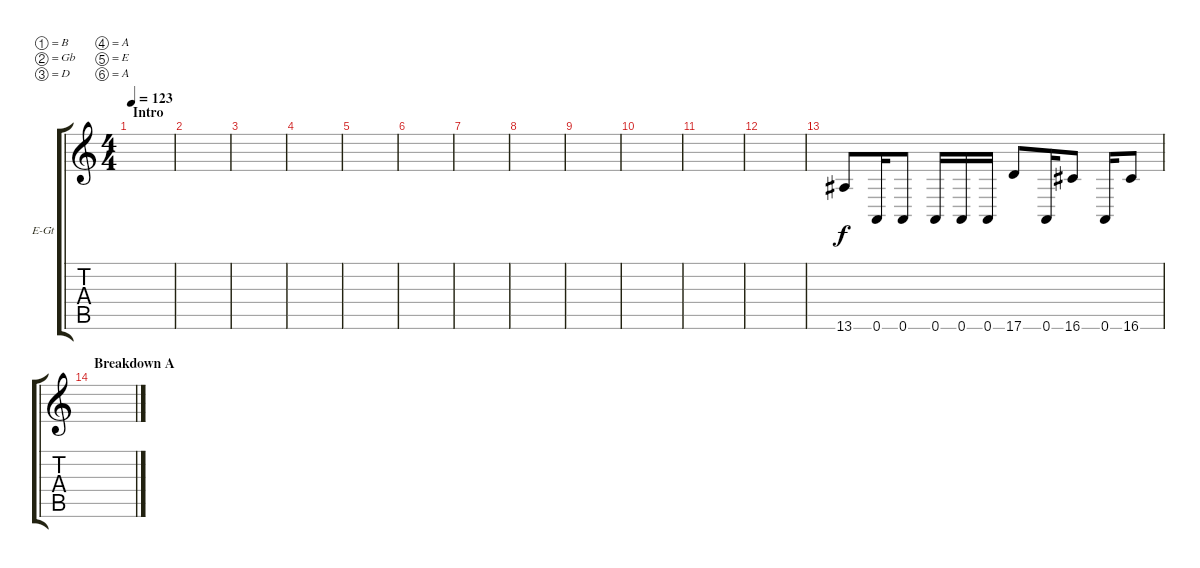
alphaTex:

\bracketExtendMode groupsimilarinstruments
\firstSystemTrackNameOrientation horizontal
\otherSystemsTrackNameOrientation horizontal
\track ("Drowned Guitar" "E-Gt") {instrument electricguitarclean}
\staff {score tabs}
\tuning (B3 Gb3 D3 A2 E2 A1)
\ts (4 4)
\section ("" "Intro")
\tempo 123
\clef g2
\ks aminor
|
|
|
|
|
|
|
|
|
|
|
|
13.6.8 0.6.16 0.6.8 0.6.16 0.6.16 0.6.16 17.6.8 0.6.16 16.6.8 0.6.16 16.6.8 |
\section ("" "Breakdown A")
